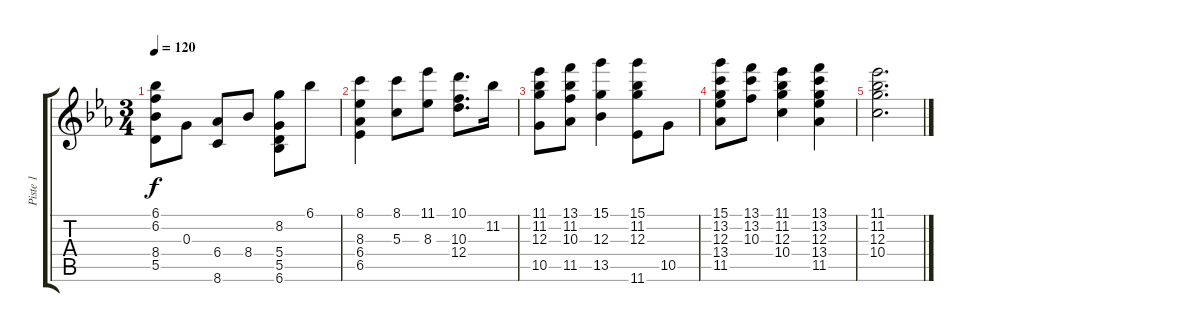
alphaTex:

\track ("Piste 1" "Piste 1") {instrument acousticguitarnylon}
\staff {score tabs}
\tuning (E4 B3 G3 D3 A2 E2) {hide}
\ts (3 4)
\tempo 120
\clef g2
\ks eb
(6.1 6.2 8.4 5.5).8{dy f} 0.3.8 (6.4 8.6).8 8.4.8 (8.2 5.4 5.5 6.6).8 6.1.8 |
(8.1 8.3 6.4 6.5).4 (8.1 5.3).8 (11.1 8.3).8 (10.1 10.3 12.4).8{d} 11.2.16 |
(11.1 11.2 12.3 10.5).8 (13.1 11.2 10.3 11.5).8 (15.1 12.3 13.5).4 (15.1 11.2 12.3 11.6).8 10.5.8 |
(15.1 13.2 12.3 13.4 11.5).8 (13.1 13.2 10.3).8 (11.1 11.2 12.3 10.4).4 (13.1 13.2 12.3 13.4 11.5).4 |
(11.1 11.2 12.3 10.4).2{d}
